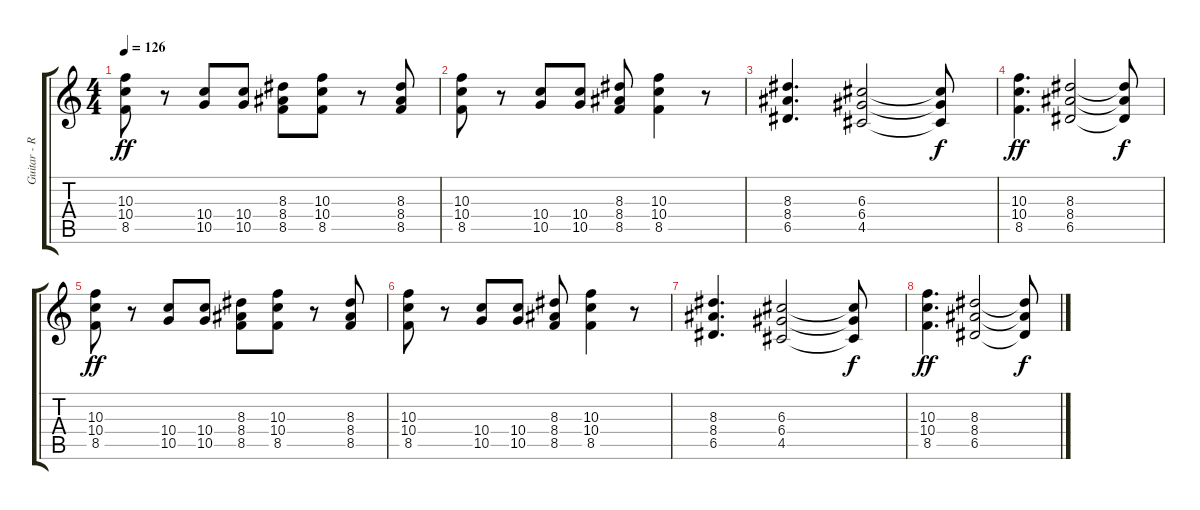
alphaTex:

\track ("Guitar - Rhythm" "Guitar - R") {instrument overdrivenguitar}
\staff {score tabs}
\tuning (E4 B3 G3 D3 A2 E2) {hide}
\ts (4 4)
\tempo 126
\clef g2
\ks c
(10.3 10.4 8.5).8{dy ff} r.8 (10.4 10.5).8 (10.4 10.5).8 (8.3 8.4 8.5).8 (10.3 10.4 8.5).8 r.8 (8.3 8.4 8.5).8 |
(10.3 10.4 8.5).8 r.8 (10.4 10.5).8 (10.4 10.5).8 (8.3 8.4 8.5).8 (10.3 10.4 8.5).4 r.8 |
(8.3 8.4 6.5).4{d} (6.3 6.4 4.5).2 (6.3{t} 6.4{t} 4.5{t}).8{dy f} |
(10.3 10.4 8.5).4{d dy ff} (8.3 8.4 6.5).2 (8.3{t} 8.4{t} 6.5{t}).8{dy f} |
(10.3 10.4 8.5).8{dy ff} r.8 (10.4 10.5).8 (10.4 10.5).8 (8.3 8.4 8.5).8 (10.3 10.4 8.5).8 r.8 (8.3 8.4 8.5).8 |
(10.3 10.4 8.5).8 r.8 (10.4 10.5).8 (10.4 10.5).8 (8.3 8.4 8.5).8 (10.3 10.4 8.5).4 r.8 |
(8.3 8.4 6.5).4{d} (6.3 6.4 4.5).2 (6.3{t} 6.4{t} 4.5{t}).8{dy f} |
(10.3 10.4 8.5).4{d dy ff} (8.3 8.4 6.5).2 (8.3{t} 8.4{t} 6.5{t}).8{dy f}
